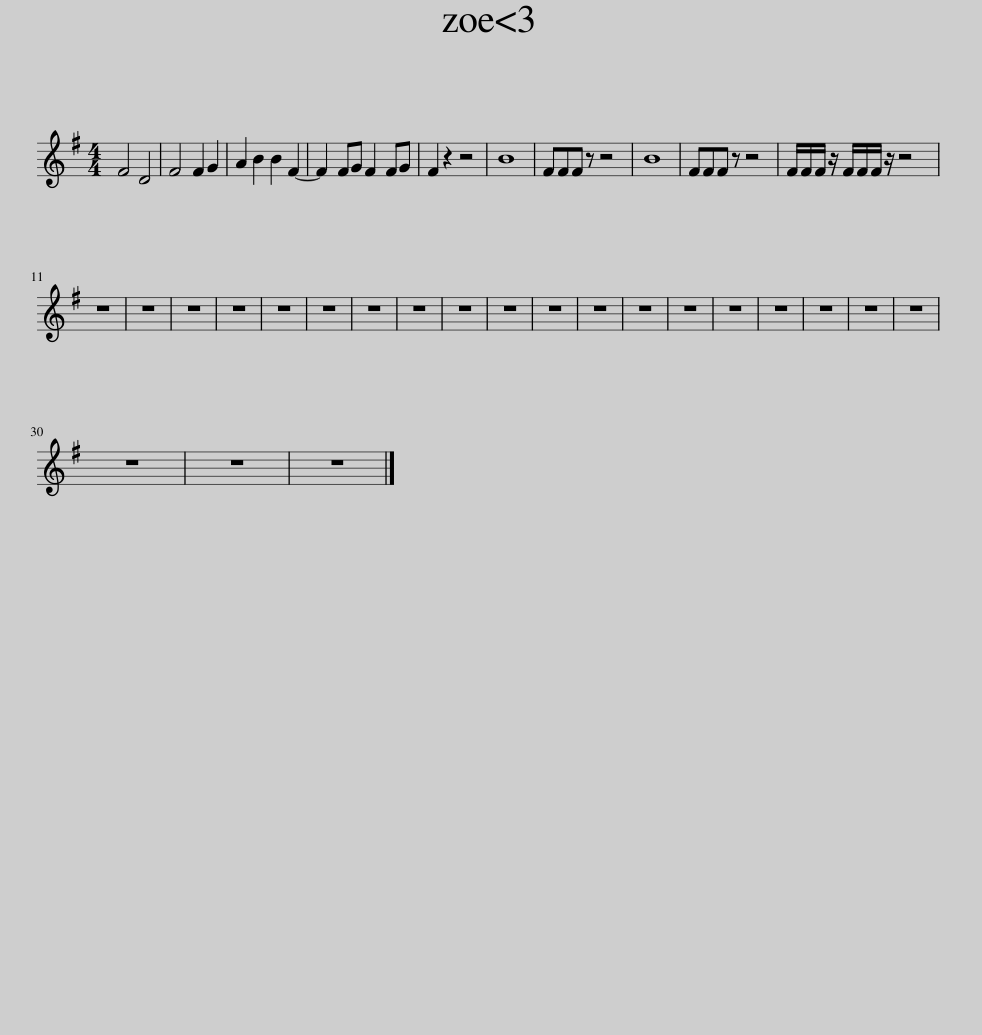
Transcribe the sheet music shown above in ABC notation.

X:1
L:1/8
M:4/4
I:linebreak $
K:none
V:1 treble transpose=-7
V:1
[K:G] F4 D4 | F4 F2 G2 | A2 B2 B2 F2- | F2 FG F2 FG | F2 z2 z4 | %5
 B8 | FFF z z4 | B8 | FFF z z4 | F/F/F/ z/ F/F/F/ z/ z4 |$ %10
 z8 | z8 | z8 | z8 | z8 | %15
 z8 | z8 | z8 | z8 | z8 | %20
 z8 | z8 | z8 | z8 | z8 | %25
 z8 | z8 | z8 | z8 |$ z8 | %30
 z8 | z8 |] %32
